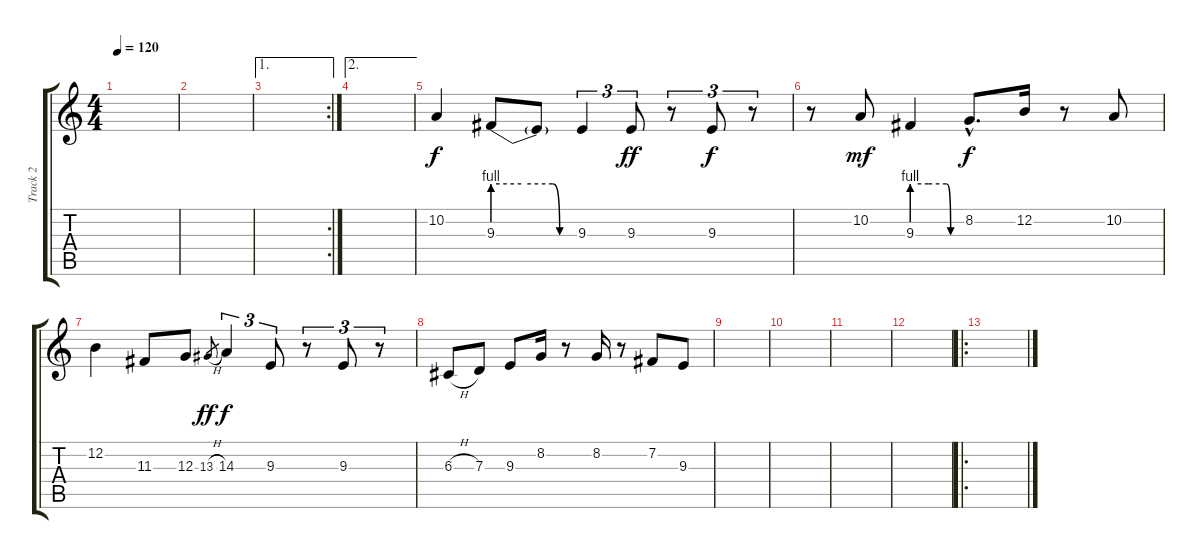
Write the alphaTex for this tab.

\track ("Track 2" "Track 2") {instrument blownbottle}
\staff {score tabs}
\tuning (E4 B3 G3 D3 A2 E2) {hide}
\ts (4 4)
\tempo 120
\clef g2
\ks c
|
|
\ae 1
\rc 2
|
\ae 2
|
10.2.4{dy f} 9.3{be (custom 0 4 20 4 42 4 47 0 60 0)}.8 9.3{t}.8 9.3.4{tu (3 2)} 9.3.8{tu (3 2) dy ff} r.8{tu (3 2)} 9.3.8{tu (3 2) dy f} r.8{tu (3 2)} |
r.8 10.2.8{dy mf} 9.3{be (custom 0 4 20 4 42 4 47 0 60 0)}.4 8.2{hac}.8{d dy f} 12.2.16 r.8 10.2.8 |
12.2.4 11.3.8 12.3.8 13.3{h}.8{gr dy ff} 14.3.4{tu (3 2) dy f} 9.3.8{tu (3 2)} r.8{tu (3 2)} 9.3.8{tu (3 2)} r.8{tu (3 2)} |
6.3{h}.8 7.3.8 9.3.8 8.2.16 r.8 8.2.16 r.8 7.2.8 9.3.8 |
|
|
|
|
\ro
